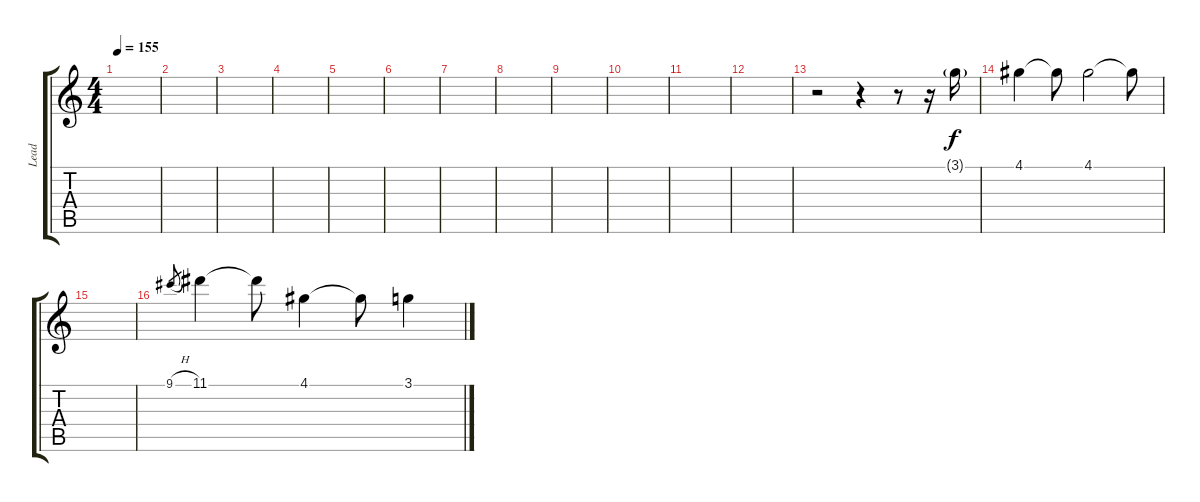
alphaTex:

\track ("Lead" "Lead") {instrument overdrivenguitar}
\staff {score tabs}
\tuning (E4 B3 G3 D3 A2 E2) {hide}
\ts (4 4)
\tempo 155
\clef g2
\ks c
|
|
|
|
|
|
|
|
|
|
|
|
r.2 r.4 r.8 r.16 3.1{g}.16{volume 10 instrument guitarfretnoise} |
4.1.4{dy f volume 9 balance 4 instrument overdrivenguitar} 4.1{t}.8 4.1.2{volume 10 balance 9} 4.1{t}.8 |
|
9.1{h}.8{gr} 11.1.4 11.1{t}.8 4.1.4 4.1{t}.8 3.1.4
